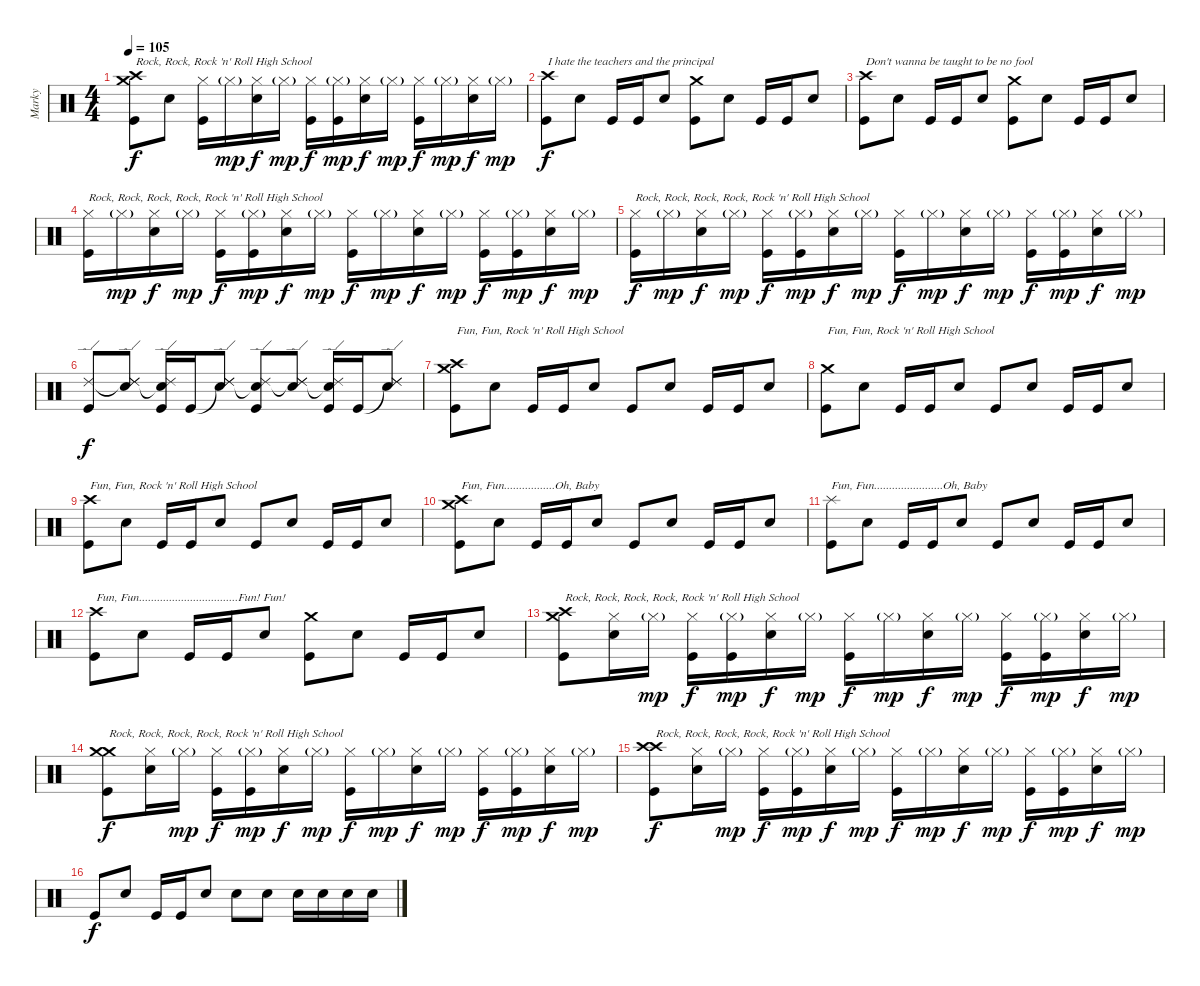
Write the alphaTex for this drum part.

\track ("Marky" "Marky") {instrument percussion}
\staff {score}
\articulation defaults
\ts (4 4)
\tempo 105
\clef neutral
\ks c
("Crash high (hit)" "Crash medium (hit)" "Kick (hit)").8{txt "Rock, Rock, Rock 'n' Roll High School" dy f} "Snare (hit) 2".8 ("Hi-Hat (closed)" "Kick (hit)").16 "Hi-Hat (closed)"{g}.16{dy mp} ("Hi-Hat (closed)" "Snare (hit) 2").16{dy f} "Hi-Hat (closed)"{g}.16{dy mp} ("Hi-Hat (closed)" "Kick (hit)").16{dy f} ("Hi-Hat (closed)"{g} "Kick (hit)").16{dy mp} ("Hi-Hat (closed)" "Snare (hit) 2").16{dy f} "Hi-Hat (closed)"{g}.16{dy mp} ("Hi-Hat (closed)" "Kick (hit)").16{dy f} "Hi-Hat (closed)"{g}.16{dy mp} ("Hi-Hat (closed)" "Snare (hit) 2").16{dy f} "Hi-Hat (closed)"{g}.16{dy mp} |
("Crash high (hit)" "Kick (hit)").8{txt "I hate the teachers and the principal" dy f} "Snare (hit) 2".8 "Kick (hit)".16 "Kick (hit)".16 "Snare (hit) 2".8 ("Crash medium (hit)" "Kick (hit)").8 "Snare (hit) 2".8 "Kick (hit)".16 "Kick (hit)".16 "Snare (hit) 2".8 |
("Crash high (hit)" "Kick (hit)").8{txt "Don't wanna be taught to be no fool"} "Snare (hit) 2".8 "Kick (hit)".16 "Kick (hit)".16 "Snare (hit) 2".8 ("Crash medium (hit)" "Kick (hit)").8 "Snare (hit) 2".8 "Kick (hit)".16 "Kick (hit)".16 "Snare (hit) 2".8 |
("Hi-Hat (closed)" "Kick (hit)").16{txt "Rock, Rock, Rock, Rock, Rock 'n' Roll High School"} "Hi-Hat (closed)"{g}.16{dy mp} ("Hi-Hat (closed)" "Snare (hit) 2").16{dy f} "Hi-Hat (closed)"{g}.16{dy mp} ("Hi-Hat (closed)" "Kick (hit)").16{dy f} ("Hi-Hat (closed)"{g} "Kick (hit)").16{dy mp} ("Hi-Hat (closed)" "Snare (hit) 2").16{dy f} "Hi-Hat (closed)"{g}.16{dy mp} ("Hi-Hat (closed)" "Kick (hit)").16{dy f} "Hi-Hat (closed)"{g}.16{dy mp} ("Hi-Hat (closed)" "Snare (hit) 2").16{dy f} "Hi-Hat (closed)"{g}.16{dy mp} ("Hi-Hat (closed)" "Kick (hit)").16{dy f} ("Hi-Hat (closed)"{g} "Kick (hit)").16{dy mp} ("Hi-Hat (closed)" "Snare (hit) 2").16{dy f} "Hi-Hat (closed)"{g}.16{dy mp} |
("Hi-Hat (closed)" "Kick (hit)").16{txt "Rock, Rock, Rock, Rock, Rock 'n' Roll High School" dy f} "Hi-Hat (closed)"{g}.16{dy mp} ("Hi-Hat (closed)" "Snare (hit) 2").16{dy f} "Hi-Hat (closed)"{g}.16{dy mp} ("Hi-Hat (closed)" "Kick (hit)").16{dy f} ("Hi-Hat (closed)"{g} "Kick (hit)").16{dy mp} ("Hi-Hat (closed)" "Snare (hit) 2").16{dy f} "Hi-Hat (closed)"{g}.16{dy mp} ("Hi-Hat (closed)" "Kick (hit)").16{dy f} "Hi-Hat (closed)"{g}.16{dy mp} ("Hi-Hat (closed)" "Snare (hit) 2").16{dy f} "Hi-Hat (closed)"{g}.16{dy mp} ("Hi-Hat (closed)" "Kick (hit)").16{dy f} ("Hi-Hat (closed)"{g} "Kick (hit)").16{dy mp} ("Hi-Hat (closed)" "Snare (hit) 2").16{dy f} "Hi-Hat (closed)"{g}.16{dy mp} |
("Ride (edge) 2" "Kick (hit)").8{dy f} ("Ride (edge) 2"{t} "Ride (edge) 2" "Snare (hit) 2").8 ("Ride (edge) 2" "Snare (hit)"{t} "Kick (hit)").16 "Kick (hit)".16 ("Ride (edge) 2"{t} "Ride (edge) 2" "Snare (hit) 2").8 ("Ride (edge) 2" "Snare (hit)"{t} "Kick (hit)").8 ("Ride (edge) 2"{t} "Ride (edge) 2" "Snare (hit) 2").8 ("Ride (edge) 2" "Snare (hit)"{t} "Kick (hit)").16 "Kick (hit)".16 ("Ride (edge) 2"{t} "Ride (edge) 2" "Snare (hit) 2").8 |
("Crash medium (hit)" "Crash high (hit)" "Kick (hit)").8{txt "Fun, Fun, Rock 'n' Roll High School"} "Snare (hit) 2".8 "Kick (hit)".16 "Kick (hit)".16 "Snare (hit) 2".8 "Kick (hit)".8 "Snare (hit) 2".8 "Kick (hit)".16 "Kick (hit)".16 "Snare (hit) 2".8 |
("Crash medium (hit)" "Kick (hit)").8{txt "Fun, Fun, Rock 'n' Roll High School"} "Snare (hit) 2".8 "Kick (hit)".16 "Kick (hit)".16 "Snare (hit) 2".8 "Kick (hit)".8 "Snare (hit) 2".8 "Kick (hit)".16 "Kick (hit)".16 "Snare (hit) 2".8 |
("Crash high (hit)" "Kick (hit)").8{txt "Fun, Fun, Rock 'n' Roll High School"} "Snare (hit) 2".8 "Kick (hit)".16 "Kick (hit)".16 "Snare (hit) 2".8 "Kick (hit)".8 "Snare (hit) 2".8 "Kick (hit)".16 "Kick (hit)".16 "Snare (hit) 2".8 |
("Crash medium (hit)" "Crash high (hit)" "Kick (hit)").8{txt "Fun, Fun.................Oh, Baby"} "Snare (hit) 2".8 "Kick (hit)".16 "Kick (hit)".16 "Snare (hit) 2".8 "Kick (hit)".8 "Snare (hit) 2".8 "Kick (hit)".16 "Kick (hit)".16 "Snare (hit) 2".8 |
("Splash (hit)" "Kick (hit)").8{txt "Fun, Fun.......................Oh, Baby"} "Snare (hit) 2".8 "Kick (hit)".16 "Kick (hit)".16 "Snare (hit) 2".8 "Kick (hit)".8 "Snare (hit) 2".8 "Kick (hit)".16 "Kick (hit)".16 "Snare (hit) 2".8 |
("Crash high (hit)" "Kick (hit)").8{txt "Fun, Fun.................................Fun! Fun!"} "Snare (hit) 2".8 "Kick (hit)".16 "Kick (hit)".16 "Snare (hit) 2".8 ("Crash medium (hit)" "Kick (hit)").8 "Snare (hit) 2".8 "Kick (hit)".16 "Kick (hit)".16 "Snare (hit) 2".8 |
("Crash medium (hit)" "Crash high (hit)" "Kick (hit)").8{txt "Rock, Rock, Rock, Rock, Rock 'n' Roll High School"} ("Hi-Hat (closed)" "Snare (hit) 2").16 "Hi-Hat (closed)"{g}.16{dy mp} ("Hi-Hat (closed)" "Kick (hit)").16{dy f} ("Hi-Hat (closed)"{g} "Kick (hit)").16{dy mp} ("Hi-Hat (closed)" "Snare (hit) 2").16{dy f} "Hi-Hat (closed)"{g}.16{dy mp} ("Hi-Hat (closed)" "Kick (hit)").16{dy f} "Hi-Hat (closed)"{g}.16{dy mp} ("Hi-Hat (closed)" "Snare (hit) 2").16{dy f} "Hi-Hat (closed)"{g}.16{dy mp} ("Hi-Hat (closed)" "Kick (hit)").16{dy f} ("Hi-Hat (closed)"{g} "Kick (hit)").16{dy mp} ("Hi-Hat (closed)" "Snare (hit) 2").16{dy f} "Hi-Hat (closed)"{g}.16{dy mp} |
("Crash medium (hit)" "Crash medium (hit)" "Kick (hit)").8{txt "Rock, Rock, Rock, Rock, Rock 'n' Roll High School" dy f} ("Hi-Hat (closed)" "Snare (hit) 2").16 "Hi-Hat (closed)"{g}.16{dy mp} ("Hi-Hat (closed)" "Kick (hit)").16{dy f} ("Hi-Hat (closed)"{g} "Kick (hit)").16{dy mp} ("Hi-Hat (closed)" "Snare (hit) 2").16{dy f} "Hi-Hat (closed)"{g}.16{dy mp} ("Hi-Hat (closed)" "Kick (hit)").16{dy f} "Hi-Hat (closed)"{g}.16{dy mp} ("Hi-Hat (closed)" "Snare (hit) 2").16{dy f} "Hi-Hat (closed)"{g}.16{dy mp} ("Hi-Hat (closed)" "Kick (hit)").16{dy f} ("Hi-Hat (closed)"{g} "Kick (hit)").16{dy mp} ("Hi-Hat (closed)" "Snare (hit) 2").16{dy f} "Hi-Hat (closed)"{g}.16{dy mp} |
("Crash high (hit)" "Crash high (hit)" "Kick (hit)").8{txt "Rock, Rock, Rock, Rock, Rock 'n' Roll High School" dy f} ("Hi-Hat (closed)" "Snare (hit) 2").16 "Hi-Hat (closed)"{g}.16{dy mp} ("Hi-Hat (closed)" "Kick (hit)").16{dy f} ("Hi-Hat (closed)"{g} "Kick (hit)").16{dy mp} ("Hi-Hat (closed)" "Snare (hit) 2").16{dy f} "Hi-Hat (closed)"{g}.16{dy mp} ("Hi-Hat (closed)" "Kick (hit)").16{dy f} "Hi-Hat (closed)"{g}.16{dy mp} ("Hi-Hat (closed)" "Snare (hit) 2").16{dy f} "Hi-Hat (closed)"{g}.16{dy mp} ("Hi-Hat (closed)" "Kick (hit)").16{dy f} ("Hi-Hat (closed)"{g} "Kick (hit)").16{dy mp} ("Hi-Hat (closed)" "Snare (hit) 2").16{dy f} "Hi-Hat (closed)"{g}.16{dy mp} |
"Kick (hit)".8{dy f} "Snare (hit) 2".8 "Kick (hit)".16 "Kick (hit)".16 "Snare (hit) 2".8 "Snare (hit) 2".8 "Snare (hit) 2".8 "Snare (hit) 2".16 "Snare (hit) 2".16 "Snare (hit) 2".16 "Snare (hit) 2".16
